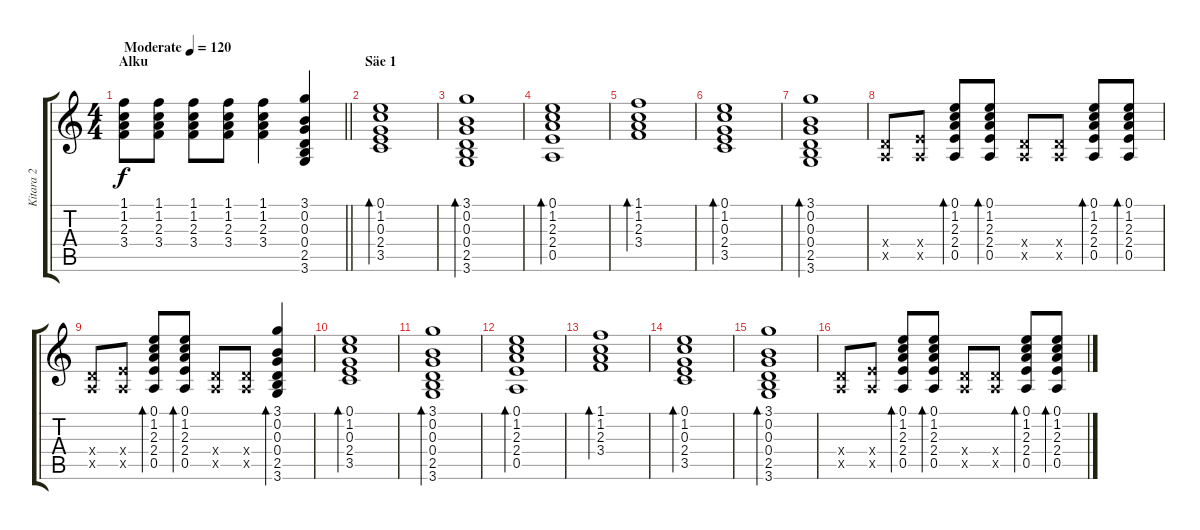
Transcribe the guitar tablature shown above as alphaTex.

\track ("Kitara 2" "Kitara 2") {instrument acousticguitarsteel}
\staff {score tabs}
\tuning (E4 B3 G3 D3 A2 E2) {hide}
\ts (4 4)
\section ("" "Alku")
\tempo (120 "Moderate")
\clef g2
\barLineRight lightlight
\ks c
(1.1 1.2 2.3 3.4).8{dy f instrument acousticguitarsteel} (1.1 1.2 2.3 3.4).8 (1.1 1.2 2.3 3.4).8 (1.1 1.2 2.3 3.4).8 (1.1 1.2 2.3 3.4).4 (3.1 0.2 0.3 0.4 2.5 3.6).4 |
\section ("" "Säe 1")
(0.1 1.2 0.3 2.4 3.5).1{bd 60} |
(3.1 0.2 0.3 0.4 2.5 3.6).1{bd 60} |
(0.1 1.2 2.3 2.4 0.5).1{bd 60} |
(1.1 1.2 2.3 3.4).1{bd 60} |
(0.1 1.2 0.3 2.4 3.5).1{bd 60} |
(3.1 0.2 0.3 0.4 2.5 3.6).1{bd 60} |
(0.4{x} 0.5{x}).8 (2.4{x} 0.5{x}).8 (0.1 1.2 2.3 2.4 0.5).8{bd 60} (0.1 1.2 2.3 2.4 0.5).8{bd 60} (0.4{x} 0.5{x}).8 (0.4{x} 0.5{x}).8 (0.1 1.2 2.3 2.4 0.5).8{bd 60} (0.1 1.2 2.3 2.4 0.5).8{bd 60} |
(0.4{x} 0.5{x}).8 (2.4{x} 0.5{x}).8 (0.1 1.2 2.3 2.4 0.5).8{bd 60} (0.1 1.2 2.3 2.4 0.5).8{bd 60} (0.4{x} 0.5{x}).8 (0.4{x} 0.5{x}).8 (3.1 0.2 0.3 0.4 2.5 3.6).4{bd 60} |
(0.1 1.2 0.3 2.4 3.5).1{bd 60} |
(3.1 0.2 0.3 0.4 2.5 3.6).1{bd 60} |
(0.1 1.2 2.3 2.4 0.5).1{bd 60} |
(1.1 1.2 2.3 3.4).1{bd 60} |
(0.1 1.2 0.3 2.4 3.5).1{bd 60} |
(3.1 0.2 0.3 0.4 2.5 3.6).1{bd 60} |
(0.4{x} 0.5{x}).8 (2.4{x} 0.5{x}).8 (0.1 1.2 2.3 2.4 0.5).8{bd 60} (0.1 1.2 2.3 2.4 0.5).8{bd 60} (0.4{x} 0.5{x}).8 (0.4{x} 0.5{x}).8 (0.1 1.2 2.3 2.4 0.5).8{bd 60} (0.1 1.2 2.3 2.4 0.5).8{bd 60}
